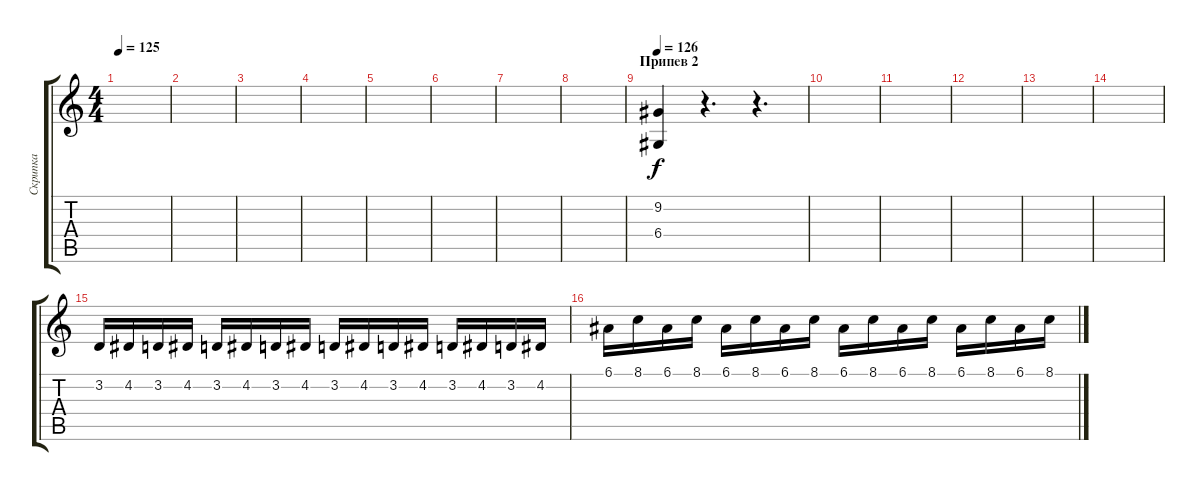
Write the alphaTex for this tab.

\track ("Скрипка" "Скрипка") {instrument violin}
\staff {score tabs}
\tuning (E4 B3 G3 D3 A2 E2) {hide}
\ts (4 4)
\tempo 125
\clef g2
\ks c
|
|
|
|
|
|
|
|
\section ("" "Припев 2")
\tempo 126
(9.2 6.4).4 r.4{d} r.4{d} |
|
|
|
|
|
3.2.16{volume 7} 4.2.16 3.2.16 4.2.16 3.2.16 4.2.16 3.2.16 4.2.16 3.2.16 4.2.16 3.2.16 4.2.16 3.2.16 4.2.16 3.2.16 4.2.16 |
6.1.16{volume 11} 8.1.16 6.1.16 8.1.16 6.1.16 8.1.16 6.1.16 8.1.16 6.1.16 8.1.16 6.1.16 8.1.16 6.1.16 8.1.16 6.1.16 8.1.16
